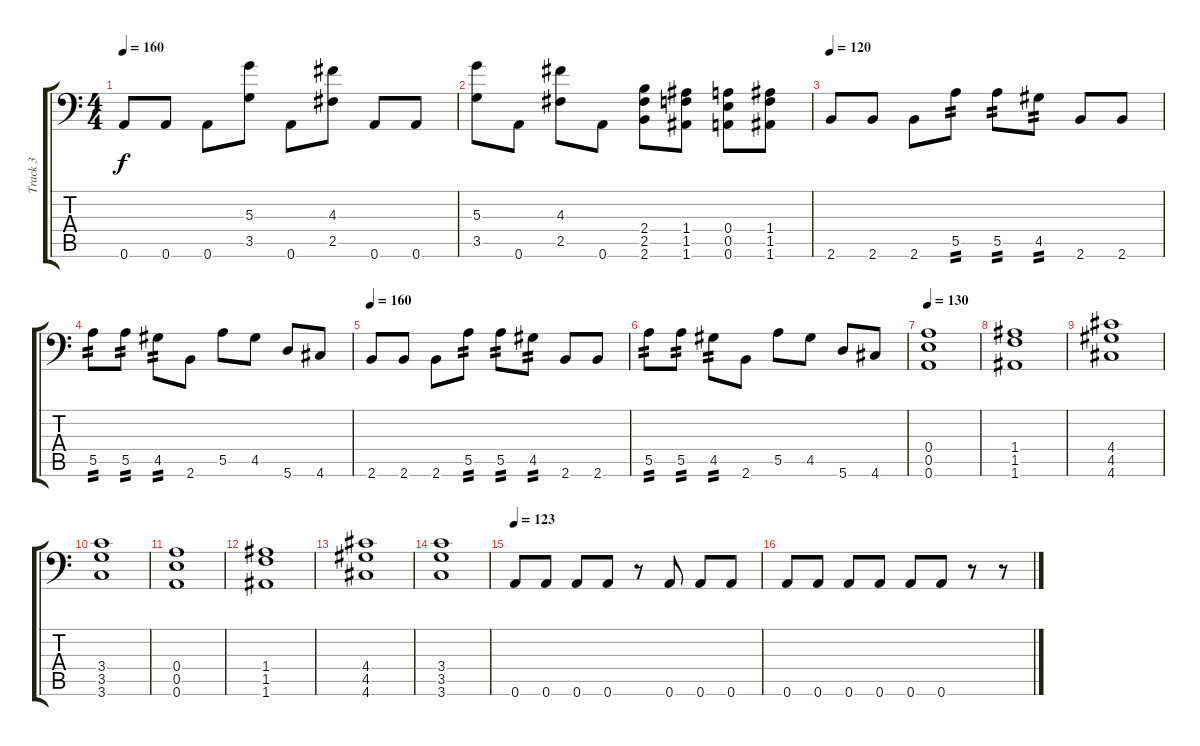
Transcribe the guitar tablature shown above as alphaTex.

\track ("Track 3" "Track 3") {instrument distortionguitar}
\staff {score tabs}
\tuning (B3 Gb3 D3 A2 E2 A1) {hide}
\ts (4 4)
\tempo 160
\clef f4
\ks c
0.6.8{dy f} 0.6.8 0.6.8 (5.3 3.5).8 0.6.8 (4.3 2.5).8 0.6.8 0.6.8 |
(5.3 3.5).8 0.6.8 (4.3 2.5).8 0.6.8 (2.4 2.5 2.6).8 (1.4 1.5 1.6).8 (0.4 0.5 0.6).8 (1.4 1.5 1.6).8 |
\tempo 160
\tempo 120
2.6.8 2.6.8 2.6.8 5.5.8{tp 2} 5.5.8{tp 2} 4.5.8{tp 2} 2.6.8 2.6.8 |
5.5.8{tp 2} 5.5.8{tp 2} 4.5.8{tp 2} 2.6.8 5.5.8 4.5.8 5.6.8 4.6.8 |
\tempo 160
2.6.8 2.6.8 2.6.8 5.5.8{tp 2} 5.5.8{tp 2} 4.5.8{tp 2} 2.6.8 2.6.8 |
5.5.8{tp 2} 5.5.8{tp 2} 4.5.8{tp 2} 2.6.8 5.5.8 4.5.8 5.6.8 4.6.8 |
\tempo 130
(0.4 0.5 0.6).1 |
(1.4 1.5 1.6).1 |
(4.4 4.5 4.6).1 |
(3.4 3.5 3.6).1 |
(0.4 0.5 0.6).1 |
(1.4 1.5 1.6).1 |
(4.4 4.5 4.6).1 |
(3.4 3.5 3.6).1 |
\tempo 123
0.6.8{volume 16} 0.6.8 0.6.8 0.6.8 r.8 0.6.8 0.6.8 0.6.8 |
0.6.8 0.6.8 0.6.8 0.6.8 0.6.8 0.6.8 r.8 r.8
